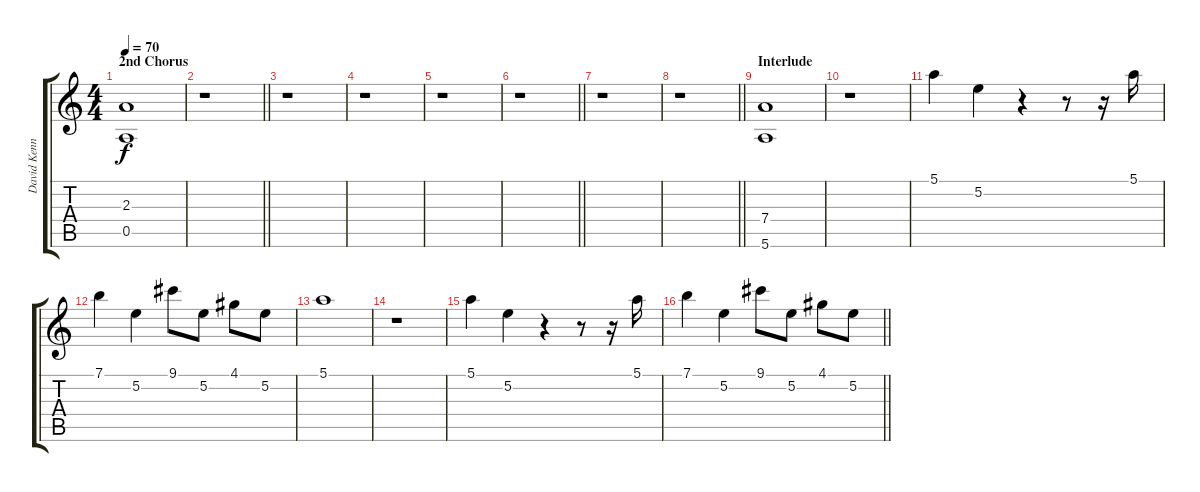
\track ("David Kennedy (Guitar)" "David Kenn") {instrument acousticguitarsteel}
\staff {score tabs}
\tuning (E4 B3 G3 D3 A2 E2) {hide}
\ts (4 4)
\section ("" "2nd Chorus")
\tempo 70
\clef g2
\ks c
(2.3 0.5).1{dy f} |
\barLineRight lightlight
r.1 |
r.1 |
r.1 |
r.1 |
\barLineRight lightlight
r.1 |
r.1 |
\barLineRight lightlight
r.1 |
\section ("" "Interlude")
(7.4 5.6).1 |
r.1 |
5.1.4 5.2.4 r.4 r.8 r.16 5.1.16 |
7.1.4 5.2.4 9.1.8 5.2.8 4.1.8 5.2.8 |
5.1.1 |
r.1 |
5.1.4 5.2.4 r.4 r.8 r.16 5.1.16 |
\barLineRight lightlight
7.1.4 5.2.4 9.1.8 5.2.8 4.1.8 5.2.8
